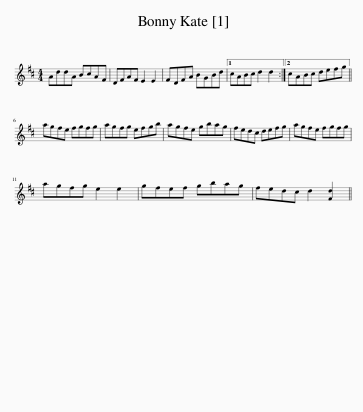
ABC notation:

X:1
L:1/8
M:4/4
I:linebreak $
K:D
V:1 treble
V:1
 AddA BcAF | DFAF E2 E2 | FDFA BGBd |1 cABc d2 d2 :|2 cABc defg ||$ %5
 agfe fgfg | agfg efgb | agfe gbag | fedc defg | agfe fgfg |$ %10
 agfg e2 e2 | gfef gbag | fedc d2 [Fd]2 || %13
